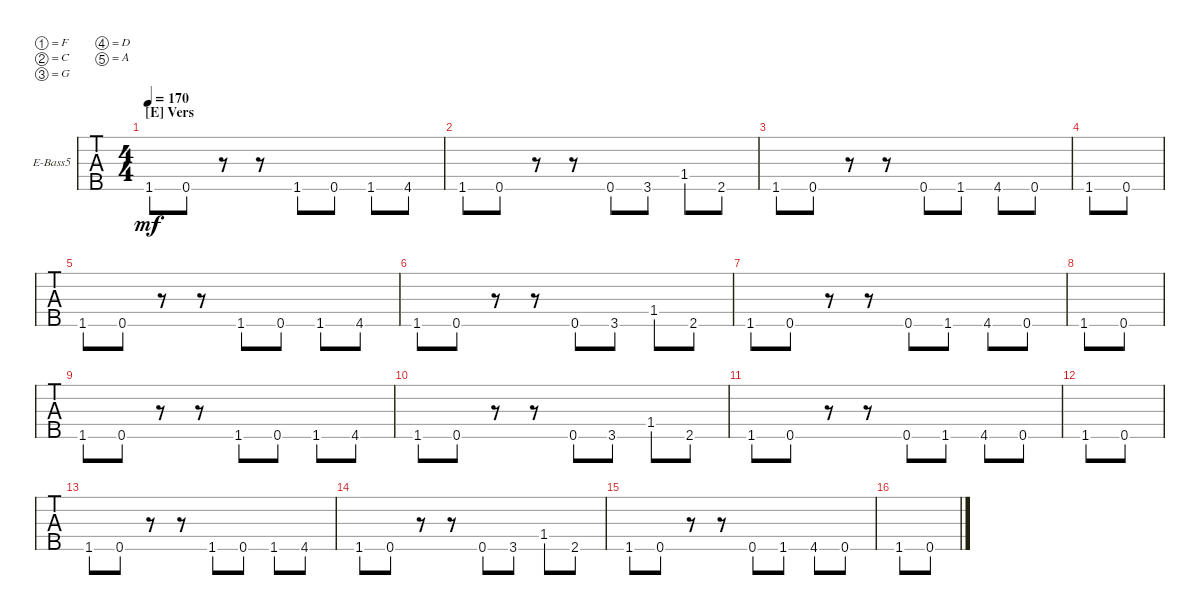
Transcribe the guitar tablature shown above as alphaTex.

\defaultSystemsLayout 4
\bracketExtendMode groupsimilarinstruments
\firstSystemTrackNameOrientation horizontal
\otherSystemsTrackNameOrientation horizontal
\track ("Fieldy" "E-Bass5") {instrument electricbassfinger}
\staff {tabs}
\tuning (F2 C2 G1 D1 A0)
\ts (4 4)
\section ("E" "Vers")
\tempo 170
\clef g2
\ks c
1.5.8{dy mf} 0.5.8 r.8 r.8 1.5.8 0.5.8 1.5.8 4.5.8 |
1.5.8 0.5.8 r.8 r.8 0.5.8 3.5.8 1.4.8 2.5.8 |
1.5.8 0.5.8 r.8 r.8 0.5.8 1.5.8 4.5.8 0.5.8 |
1.5.8 0.5.8 |
1.5.8 0.5.8 r.8 r.8 1.5.8 0.5.8 1.5.8 4.5.8 |
1.5.8 0.5.8 r.8 r.8 0.5.8 3.5.8 1.4.8 2.5.8 |
1.5.8 0.5.8 r.8 r.8 0.5.8 1.5.8 4.5.8 0.5.8 |
1.5.8 0.5.8 |
1.5.8 0.5.8 r.8 r.8 1.5.8 0.5.8 1.5.8 4.5.8 |
1.5.8 0.5.8 r.8 r.8 0.5.8 3.5.8 1.4.8 2.5.8 |
1.5.8 0.5.8 r.8 r.8 0.5.8 1.5.8 4.5.8 0.5.8 |
1.5.8 0.5.8 |
1.5.8 0.5.8 r.8 r.8 1.5.8 0.5.8 1.5.8 4.5.8 |
1.5.8 0.5.8 r.8 r.8 0.5.8 3.5.8 1.4.8 2.5.8 |
1.5.8 0.5.8 r.8 r.8 0.5.8 1.5.8 4.5.8 0.5.8 |
1.5.8 0.5.8
